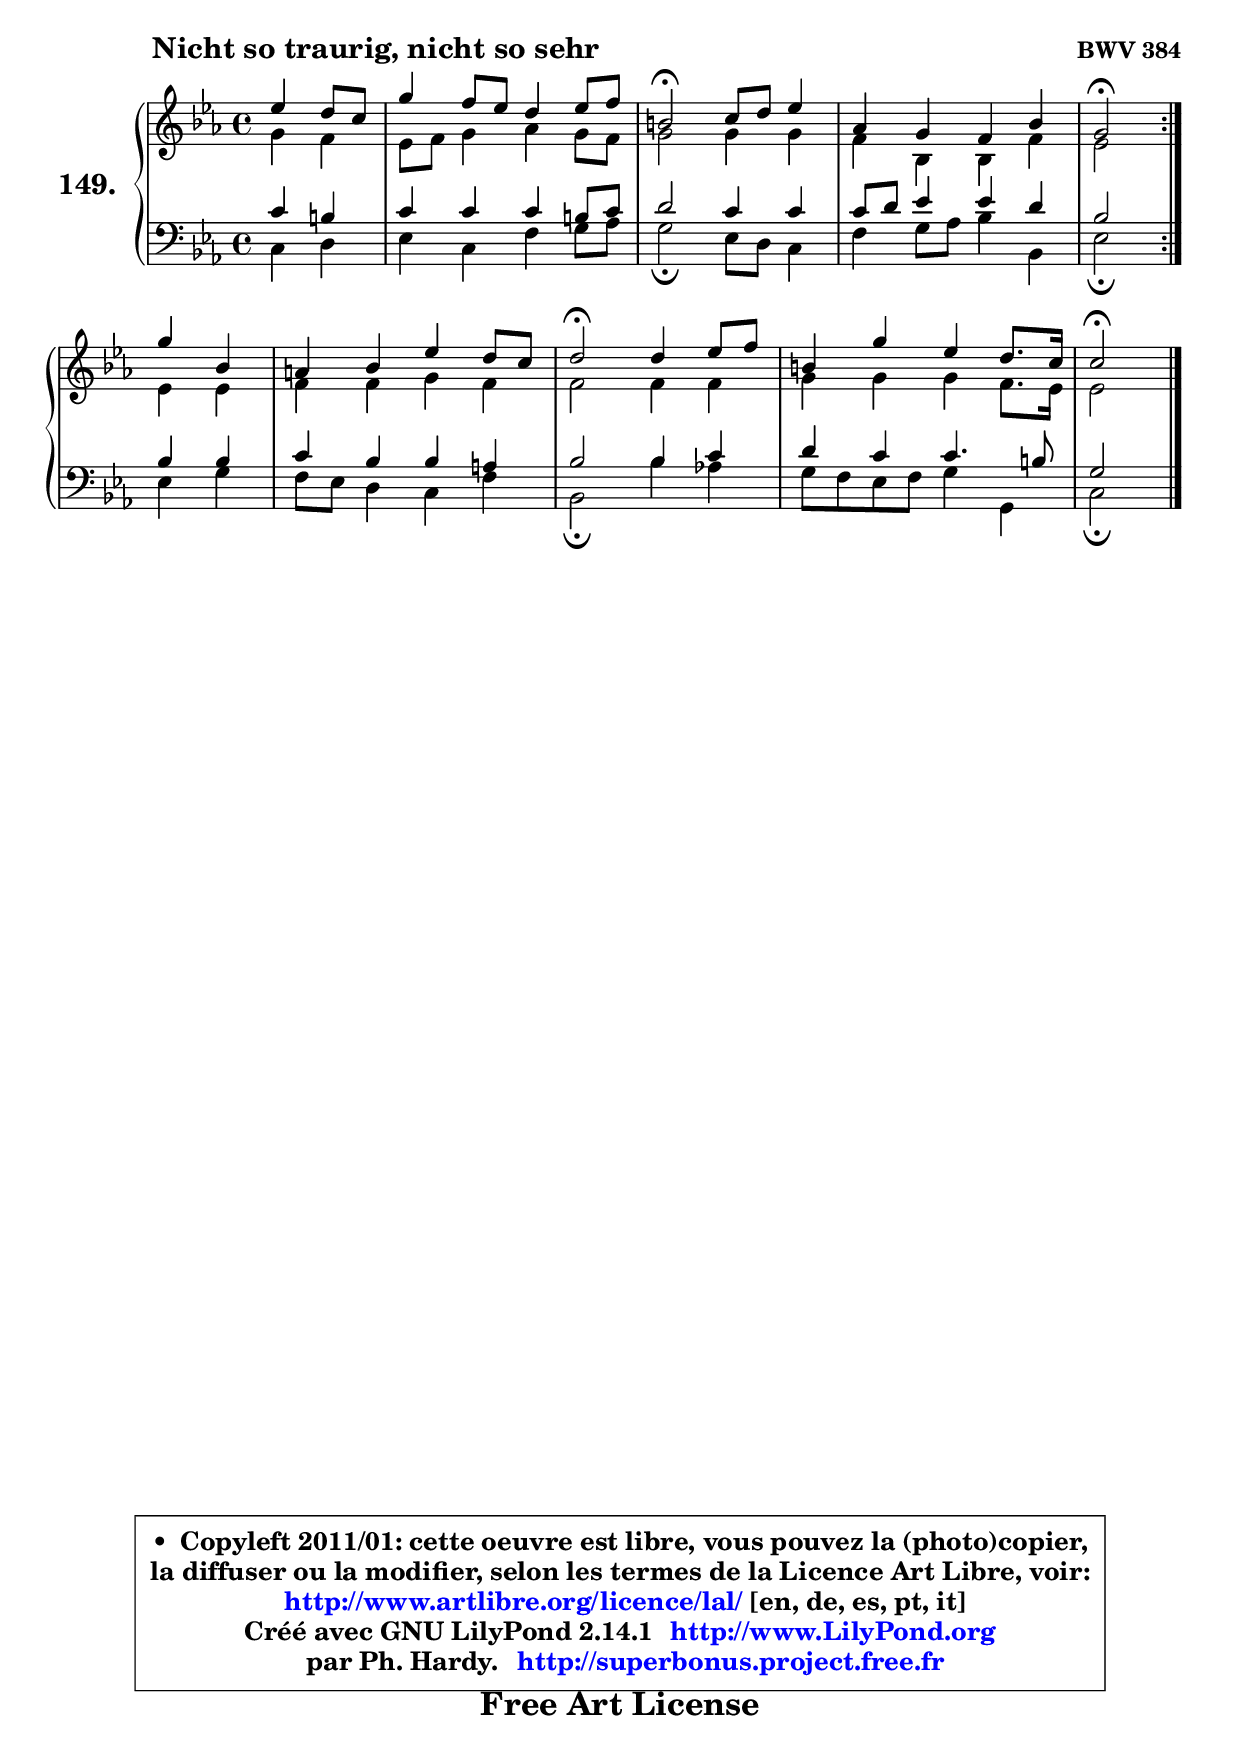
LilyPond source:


\version "2.14.1"

    \paper {
%	system-system-spacing #'padding = #0.1
%	score-system-spacing #'padding = #0.1
%	ragged-bottom = ##f
%	ragged-last-bottom = ##f
	}

    \header {
      opus = \markup { \bold "BWV 384" }
      piece = \markup { \hspace #9 \fontsize #2 \bold "Nicht so traurig, nicht so sehr" }
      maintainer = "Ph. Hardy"
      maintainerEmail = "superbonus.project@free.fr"
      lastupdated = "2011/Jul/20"
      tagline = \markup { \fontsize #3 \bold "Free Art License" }
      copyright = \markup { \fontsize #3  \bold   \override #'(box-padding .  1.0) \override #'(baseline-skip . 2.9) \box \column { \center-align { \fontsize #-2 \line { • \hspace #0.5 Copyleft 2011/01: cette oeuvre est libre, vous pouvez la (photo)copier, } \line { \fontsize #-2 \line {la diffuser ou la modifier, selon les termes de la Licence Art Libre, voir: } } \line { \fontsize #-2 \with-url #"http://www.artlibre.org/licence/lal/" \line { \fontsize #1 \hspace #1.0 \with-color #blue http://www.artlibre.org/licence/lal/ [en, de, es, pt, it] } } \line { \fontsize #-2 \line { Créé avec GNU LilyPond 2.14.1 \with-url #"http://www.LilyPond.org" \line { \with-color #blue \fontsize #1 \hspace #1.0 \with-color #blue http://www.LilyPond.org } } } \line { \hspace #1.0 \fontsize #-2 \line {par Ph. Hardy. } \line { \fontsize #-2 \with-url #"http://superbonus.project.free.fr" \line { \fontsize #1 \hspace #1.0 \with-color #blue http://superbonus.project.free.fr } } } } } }

	  }

  guidemidi = {
	\repeat volta 2 {
        r2 |
        R1 |
        \tempo 4 = 34 r2 \tempo 4 = 78 r2 |
        R1 |
        \tempo 4 = 34 r2 \tempo 4 = 78 } %fin du repeat
        r2 |
        R1 |
        \tempo 4 = 34 r2 \tempo 4 = 78 r2 |
        R1 |
        \tempo 4 = 34 r2 
	}

  upper = {
\displayLilyMusic \transpose c c {
	\time 4/4
	\key c \minor
	\clef treble
	\partial 2
	\voiceOne
	<< { 
	% SOPRANO
	\set Voice.midiInstrument = "acoustic grand"
	\relative c'' {
	\repeat volta 2 {
        es4 d8 c |
        g'4 f8 es d4 es8 f |
        b,2\fermata c8 d es4 |
        aes,4 g f bes |
        g2\fermata } %fin du repeat
        g'4 bes, |
        a4 bes es d8 c |
        d2\fermata d4 es8 f |
        b,4 g' es d8. c16 |
        c2\fermata
        \bar "|."
	} % fin de relative
	}

	\context Voice="1" { \voiceTwo 
	% ALTO
	\set Voice.midiInstrument = "acoustic grand"
	\relative c'' {
	\repeat volta 2 {
        g4 f |
        es8 f g4 aes g8 f |
        g2 g4 g |
        f4 bes, bes f' |
        es2 } %fin du repeat
        es4 es |
        f4 f g f |
        f2 f4 f |
        g4 g g f8. es16 |
        es2
        \bar "|."
	} % fin de relative
	\oneVoice
	} >>
}
	}

    lower = {
\transpose c c {
	\time 4/4
	\key c \minor
	\clef bass
	\partial 2
	\voiceOne
	<< { 
	% TENOR
	\set Voice.midiInstrument = "acoustic grand"
	\relative c' {
	\repeat volta 2 {
        c4 b |
        c4 c c b8 c |
        d2 c4 c |
        c8 d es4 es d |
        bes2 } %fin du repeat
        bes4 bes |
        c4 bes bes a |
        bes2 bes4 c |
        d4 c c4. b8 |
        g2
        \bar "|."
	} % fin de relative
	}
	\context Voice="1" { \voiceTwo 
	% BASS
	\set Voice.midiInstrument = "acoustic grand"
	\relative c {
	\repeat volta 2 {
        c4 d |
        es4 c f g8 aes |
        g2\fermata es8 d c4 |
        f4 g8 aes bes4 bes, |
        es2\fermata } %fin du repeat
        es4 g |
        f8 es d4 c f |
        bes,2\fermata bes'4 aes! |
        g8 f es f g4 g, |
        c2\fermata
        \bar "|."
	} % fin de relative
	\oneVoice
	} >>
}
	}


    \score { 

	\new PianoStaff <<
	\set PianoStaff.instrumentName = \markup { \bold \huge "149." }
	\new Staff = "upper" \upper
	\new Staff = "lower" \lower
	>>

    \layout {
%	ragged-last = ##f
	   }

         } % fin de score

  \score {
    \unfoldRepeats { << \guidemidi \upper \lower >> }
    \midi {
    \context {
     \Staff
      \remove "Staff_performer"
               }

     \context {
      \Voice
       \consists "Staff_performer"
                }

     \context { 
      \Score
      tempoWholesPerMinute = #(ly:make-moment 78 4)
		}
	    }
	}


